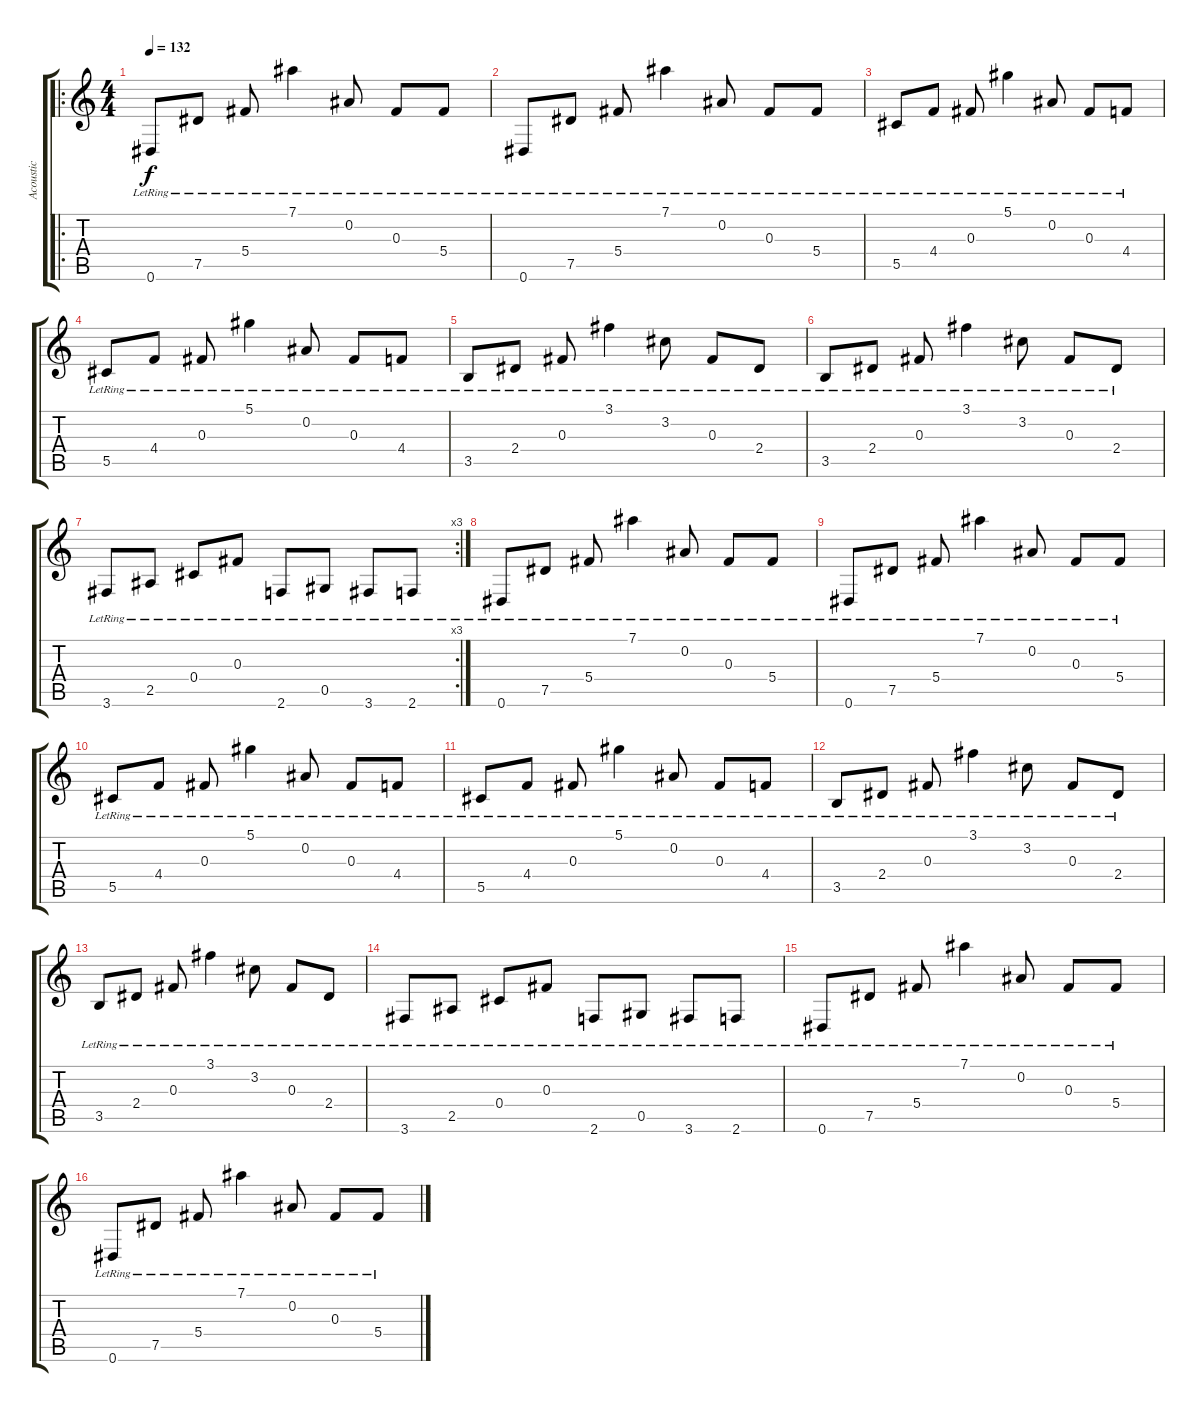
\track ("Acoustic " "Acoustic ") {instrument electricguitarclean}
\staff {score tabs}
\tuning (Eb4 Bb3 Gb3 Db3 Ab2 Eb2) {hide}
\ro
\ts (4 4)
\tempo 132
\clef g2
\ks c
0.6{lr}.8{dy f instrument electricguitarclean} 7.5{lr}.8 5.4{lr}.8 7.1{lr}.4 0.2{lr}.8 0.3{lr}.8 5.4{lr}.8 |
0.6{lr}.8 7.5{lr}.8 5.4{lr}.8 7.1{lr}.4 0.2{lr}.8 0.3{lr}.8 5.4{lr}.8 |
5.5{lr}.8 4.4{lr}.8 0.3{lr}.8 5.1{lr}.4 0.2{lr}.8 0.3{lr}.8 4.4{lr}.8 |
5.5{lr}.8 4.4{lr}.8 0.3{lr}.8 5.1{lr}.4 0.2{lr}.8 0.3{lr}.8 4.4{lr}.8 |
3.5{lr}.8 2.4{lr}.8 0.3{lr}.8 3.1{lr}.4 3.2{lr}.8 0.3{lr}.8 2.4{lr}.8 |
3.5{lr}.8 2.4{lr}.8 0.3{lr}.8 3.1{lr}.4 3.2{lr}.8 0.3{lr}.8 2.4{lr}.8 |
\rc 3
3.6{lr}.8 2.5{lr}.8 0.4{lr}.8 0.3{lr}.8 2.6{lr}.8 0.5{lr}.8 3.6{lr}.8 2.6{lr}.8 |
0.6{lr}.8 7.5{lr}.8 5.4{lr}.8 7.1{lr}.4 0.2{lr}.8 0.3{lr}.8 5.4{lr}.8 |
0.6{lr}.8 7.5{lr}.8 5.4{lr}.8 7.1{lr}.4 0.2{lr}.8 0.3{lr}.8 5.4{lr}.8 |
5.5{lr}.8 4.4{lr}.8 0.3{lr}.8 5.1{lr}.4 0.2{lr}.8 0.3{lr}.8 4.4{lr}.8 |
5.5{lr}.8 4.4{lr}.8 0.3{lr}.8 5.1{lr}.4 0.2{lr}.8 0.3{lr}.8 4.4{lr}.8 |
3.5{lr}.8 2.4{lr}.8 0.3{lr}.8 3.1{lr}.4 3.2{lr}.8 0.3{lr}.8 2.4{lr}.8 |
3.5{lr}.8 2.4{lr}.8 0.3{lr}.8 3.1{lr}.4 3.2{lr}.8 0.3{lr}.8 2.4{lr}.8 |
3.6{lr}.8 2.5{lr}.8 0.4{lr}.8 0.3{lr}.8 2.6{lr}.8 0.5{lr}.8 3.6{lr}.8 2.6{lr}.8 |
0.6{lr}.8 7.5{lr}.8 5.4{lr}.8 7.1{lr}.4 0.2{lr}.8 0.3{lr}.8 5.4{lr}.8 |
0.6{lr}.8 7.5{lr}.8 5.4{lr}.8 7.1{lr}.4 0.2{lr}.8 0.3{lr}.8 5.4{lr}.8
